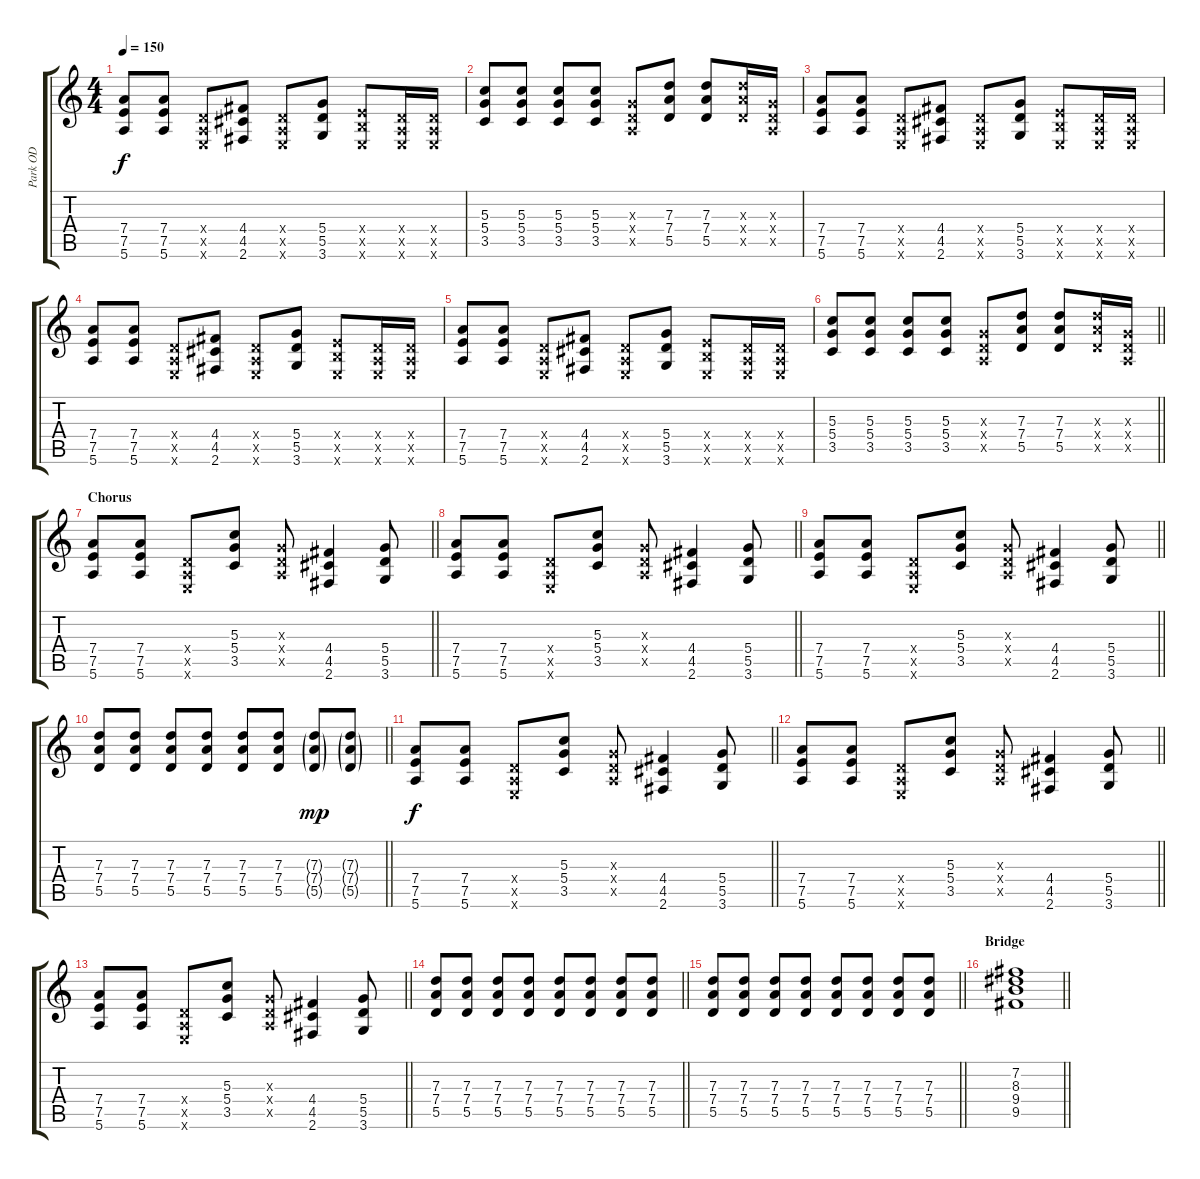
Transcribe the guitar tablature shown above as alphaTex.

\track ("Park OD" "Park OD") {instrument distortionguitar}
\staff {score tabs}
\tuning (E4 B3 G3 D3 A2 E2) {hide}
\ts (4 4)
\tempo 150
\clef g2
\ks c
(7.4 7.5 5.6).8{dy f} (7.4 7.5 5.6).8 (0.4{x} 0.5{x} 0.6{x}).8 (4.4 4.5 2.6).8 (0.4{x} 0.5{x} 0.6{x}).8 (5.4 5.5 3.6).8 (2.4{x} 2.5{x} 0.6{x}).8 (0.4{x} 0.5{x} 0.6{x}).16 (0.4{x} 0.5{x} 0.6{x}).16 |
(5.3 5.4 3.5).8 (5.3 5.4 3.5).8 (5.3 5.4 3.5).8 (5.3 5.4 3.5).8 (0.3{x} 0.4{x} 0.5{x}).8 (7.3 7.4 5.5).8 (7.3 7.4 5.5).8 (7.3{x} 7.4{x} 5.5{x}).16 (0.3{x} 0.4{x} 0.5{x}).16 |
(7.4 7.5 5.6).8 (7.4 7.5 5.6).8 (0.4{x} 0.5{x} 0.6{x}).8 (4.4 4.5 2.6).8 (0.4{x} 0.5{x} 0.6{x}).8 (5.4 5.5 3.6).8 (2.4{x} 2.5{x} 0.6{x}).8 (0.4{x} 0.5{x} 0.6{x}).16 (0.4{x} 0.5{x} 0.6{x}).16 |
(7.4 7.5 5.6).8 (7.4 7.5 5.6).8 (0.4{x} 0.5{x} 0.6{x}).8 (4.4 4.5 2.6).8 (0.4{x} 0.5{x} 0.6{x}).8 (5.4 5.5 3.6).8 (2.4{x} 2.5{x} 0.6{x}).8 (0.4{x} 0.5{x} 0.6{x}).16 (0.4{x} 0.5{x} 0.6{x}).16 |
(7.4 7.5 5.6).8 (7.4 7.5 5.6).8 (0.4{x} 0.5{x} 0.6{x}).8 (4.4 4.5 2.6).8 (0.4{x} 0.5{x} 0.6{x}).8 (5.4 5.5 3.6).8 (2.4{x} 2.5{x} 0.6{x}).8 (0.4{x} 0.5{x} 0.6{x}).16 (0.4{x} 0.5{x} 0.6{x}).16 |
\barLineRight lightlight
(5.3 5.4 3.5).8 (5.3 5.4 3.5).8 (5.3 5.4 3.5).8 (5.3 5.4 3.5).8 (0.3{x} 0.4{x} 0.5{x}).8 (7.3 7.4 5.5).8 (7.3 7.4 5.5).8 (7.3{x} 7.4{x} 5.5{x}).16 (0.3{x} 0.4{x} 0.5{x}).16 |
\section ("" "Chorus")
\barLineRight lightlight
(7.4 7.5 5.6).8 (7.4 7.5 5.6).8 (0.4{x} 0.5{x} 0.6{x}).8 (5.3 5.4 3.5).8 (0.3{x} 0.4{x} 0.5{x}).8 (4.4 4.5 2.6).4 (5.4 5.5 3.6).8 |
\barLineRight lightlight
(7.4 7.5 5.6).8 (7.4 7.5 5.6).8 (0.4{x} 0.5{x} 0.6{x}).8 (5.3 5.4 3.5).8 (0.3{x} 0.4{x} 0.5{x}).8 (4.4 4.5 2.6).4 (5.4 5.5 3.6).8 |
\barLineRight lightlight
(7.4 7.5 5.6).8 (7.4 7.5 5.6).8 (0.4{x} 0.5{x} 0.6{x}).8 (5.3 5.4 3.5).8 (0.3{x} 0.4{x} 0.5{x}).8 (4.4 4.5 2.6).4 (5.4 5.5 3.6).8 |
\barLineRight lightlight
(7.3 7.4 5.5).8 (7.3 7.4 5.5).8 (7.3 7.4 5.5).8 (7.3 7.4 5.5).8 (7.3 7.4 5.5).8 (7.3 7.4 5.5).8 (7.3{g} 7.4{g} 5.5{g}).8{dy mp} (7.3{g} 7.4{g} 5.5{g}).8 |
\barLineRight lightlight
(7.4 7.5 5.6).8{dy f} (7.4 7.5 5.6).8 (0.4{x} 0.5{x} 0.6{x}).8 (5.3 5.4 3.5).8 (0.3{x} 0.4{x} 0.5{x}).8 (4.4 4.5 2.6).4 (5.4 5.5 3.6).8 |
\barLineRight lightlight
(7.4 7.5 5.6).8 (7.4 7.5 5.6).8 (0.4{x} 0.5{x} 0.6{x}).8 (5.3 5.4 3.5).8 (0.3{x} 0.4{x} 0.5{x}).8 (4.4 4.5 2.6).4 (5.4 5.5 3.6).8 |
\barLineRight lightlight
(7.4 7.5 5.6).8 (7.4 7.5 5.6).8 (0.4{x} 0.5{x} 0.6{x}).8 (5.3 5.4 3.5).8 (0.3{x} 0.4{x} 0.5{x}).8 (4.4 4.5 2.6).4 (5.4 5.5 3.6).8 |
\barLineRight lightlight
(7.3 7.4 5.5).8 (7.3 7.4 5.5).8 (7.3 7.4 5.5).8 (7.3 7.4 5.5).8 (7.3 7.4 5.5).8 (7.3 7.4 5.5).8 (7.3 7.4 5.5).8 (7.3 7.4 5.5).8 |
\barLineRight lightlight
(7.3 7.4 5.5).8 (7.3 7.4 5.5).8 (7.3 7.4 5.5).8 (7.3 7.4 5.5).8 (7.3 7.4 5.5).8 (7.3 7.4 5.5).8 (7.3 7.4 5.5).8 (7.3 7.4 5.5).8 |
\section ("" "Bridge")
\barLineRight lightlight
(7.2 8.3 9.4 9.5).1
